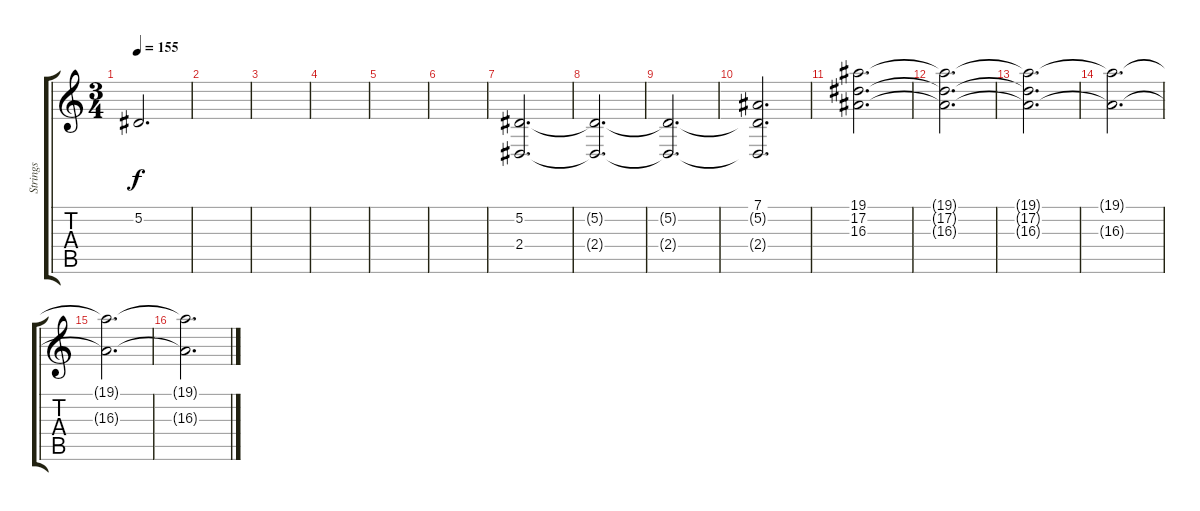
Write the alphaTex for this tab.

\track ("Strings" "Strings") {instrument synthstrings1}
\staff {score tabs}
\tuning (Eb4 Bb3 Gb3 Db3 Ab2 Eb2) {hide}
\ts (3 4)
\tempo 155
\clef g2
\ks c
5.2{t}.2{d dy f} |
|
|
|
|
|
(5.2 2.4).2{d volume 13} |
(5.2{t} 2.4{t}).2{d} |
(5.2{t} 2.4{t}).2{d} |
(7.1 5.2{t} 2.4{t}).2{d} |
(19.1 17.2 16.3).2{d} |
(19.1{t} 17.2{t} 16.3{t}).2{d} |
(19.1{t} 17.2{t} 16.3{t}).2{d} |
(19.1{t} 16.3{t}).2{d} |
(19.1{t} 16.3{t}).2{d} |
(19.1{t} 16.3{t}).2{d}
